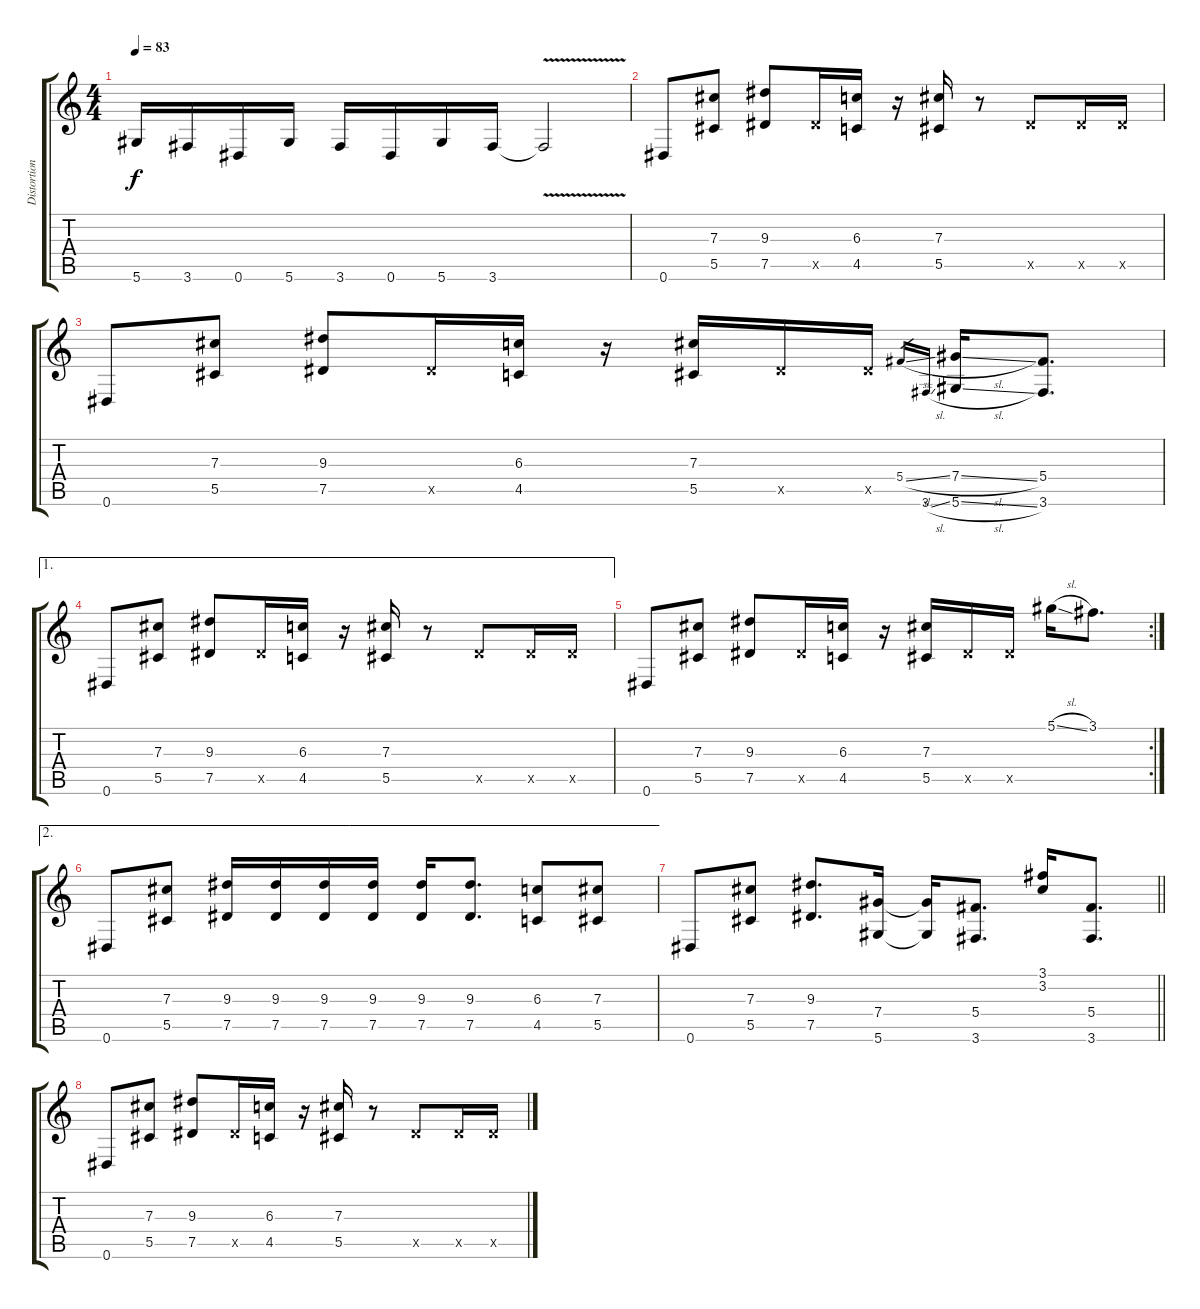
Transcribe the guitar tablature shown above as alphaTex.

\track ("Distortion" "Distortion") {instrument distortionguitar}
\staff {score tabs}
\tuning (Eb4 Bb3 Gb3 Db3 Ab2 Eb2) {hide}
\ts (4 4)
\tempo 83
\clef g2
\ks c
5.6.16{dy f} 3.6.16 0.6.16 5.6.16 3.6.16 0.6.16 5.6.16 3.6.16 3.6{v t}.2 |
0.6.8 (7.3 5.5).8 (9.3 7.5).8 7.5{x}.16 (6.3 4.5).16 r.16 (7.3 5.5).16 r.8 7.5{x}.8 7.5{x}.16 7.5{x}.16 |
0.6.8 (7.3 5.5).8 (9.3 7.5).8 7.5{x}.16 (6.3 4.5).16 r.16 (7.3 5.5).16 7.5{x}.16 7.5{x}.16 5.4{sl}.16{gr} 3.6{sl}.16{gr} (7.4{sl} 5.6{sl}).16 (5.4 3.6).8{d} |
\ae 1
0.6.8 (7.3 5.5).8 (9.3 7.5).8 7.5{x}.16 (6.3 4.5).16 r.16 (7.3 5.5).16 r.8 7.5{x}.8 7.5{x}.16 7.5{x}.16 |
\rc 2
0.6.8 (7.3 5.5).8 (9.3 7.5).8 7.5{x}.16 (6.3 4.5).16 r.16 (7.3 5.5).16 7.5{x}.16 7.5{x}.16 5.1{sl}.16 3.1.8{d} |
\ae 2
0.6.8 (7.3 5.5).8 (9.3 7.5).16 (9.3 7.5).16 (9.3 7.5).16 (9.3 7.5).16 (9.3 7.5).16 (9.3 7.5).8{d} (6.3 4.5).8 (7.3 5.5).8 |
\barLineRight lightlight
0.6.8 (7.3 5.5).8 (9.3 7.5).8{d} (7.4 5.6).16 (7.4{t} 5.6{t}).16 (5.4 3.6).8{d} (3.1 3.2).16 (5.4 3.6).8{d} |
\section ("" " ")
0.6.8 (7.3 5.5).8 (9.3 7.5).8 7.5{x}.16 (6.3 4.5).16 r.16 (7.3 5.5).16 r.8 7.5{x}.8 7.5{x}.16 7.5{x}.16
